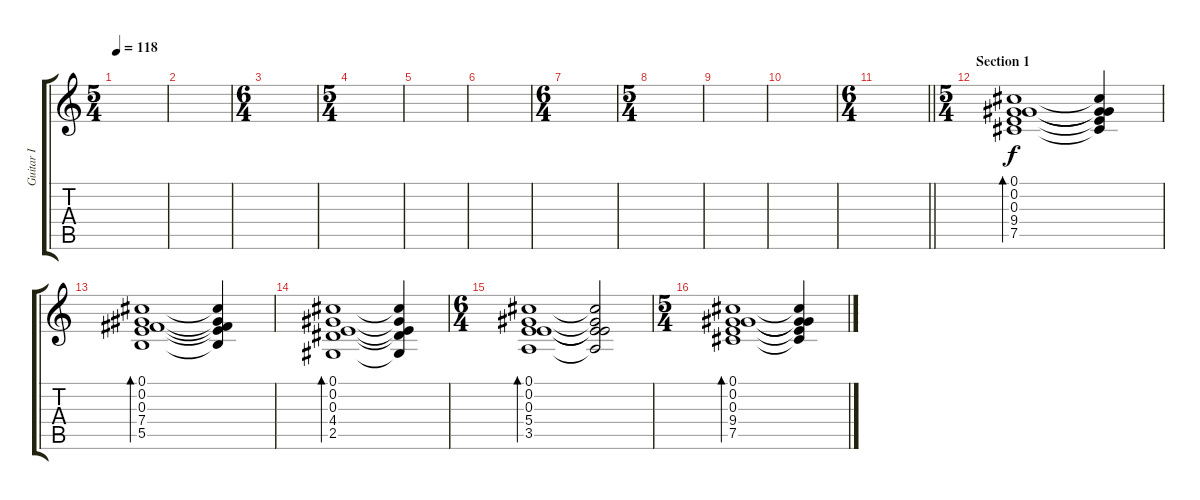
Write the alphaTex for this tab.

\track ("Guitar I" "Guitar I") {instrument distortionguitar}
\staff {score tabs}
\tuning (Db4 Ab3 E3 B2 Gb2 Db2) {hide}
\ts (5 4)
\tempo 118
\clef g2
\ks c
|
|
\ts (6 4)
|
\ts (5 4)
|
|
|
\ts (6 4)
|
\ts (5 4)
|
|
|
\ts (6 4)
\barLineRight lightlight
|
\ts (5 4)
\section ("" "Section 1")
(0.1 0.2 0.3 9.4 7.5).1{bd 120 volume 7 instrument electricguitarjazz} (0.1{t} 0.2{t} 0.3{t} 9.4{t} 7.5{t}).4 |
(0.1 0.2 0.3 7.4 5.5).1{bd 120} (0.1{t} 0.2{t} 0.3{t} 7.4{t} 5.5{t}).4 |
(0.1 0.2 0.3 4.4 2.5).1{bd 120} (0.1{t} 0.2{t} 0.3{t} 4.4{t} 2.5{t}).4 |
\ts (6 4)
(0.1 0.2 0.3 5.4 3.5).1{bd 120} (0.1{t} 0.2{t} 0.3{t} 5.4{t} 3.5{t}).2 |
\ts (5 4)
(0.1 0.2 0.3 9.4 7.5).1{bd 120} (0.1{t} 0.2{t} 0.3{t} 9.4{t} 7.5{t}).4
